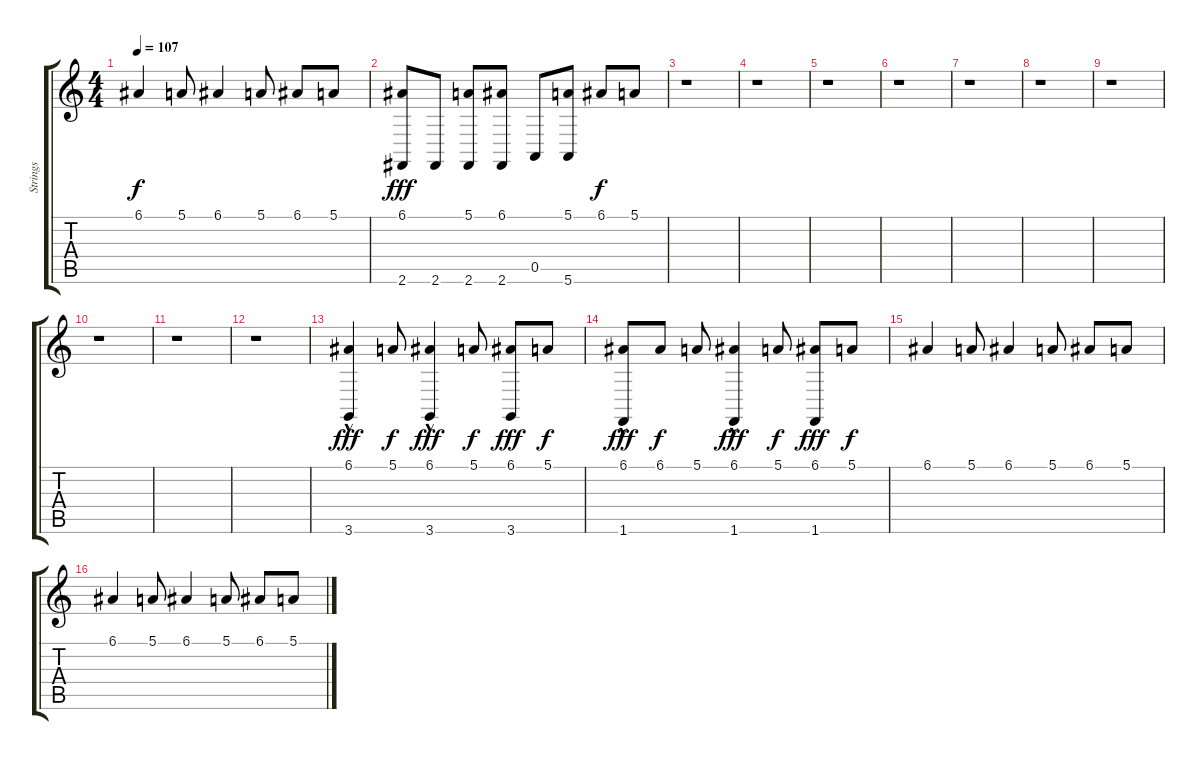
\track ("Strings" "Strings") {instrument stringensemble2}
\staff {score tabs}
\tuning (E4 B3 G3 D3 A2 E2) {hide}
\ts (4 4)
\tempo 107
\clef g2
\ks c
6.1.4{dy f} 5.1.8 6.1.4 5.1.8 6.1.8 5.1.8 |
(6.1 2.6).8{dy fff} 2.6.8 (5.1 2.6).8 (6.1 2.6).8 0.5.8 (5.1 5.6).8 6.1.8{dy f} 5.1.8 |
r.1 |
r.1 |
r.1 |
r.1 |
r.1 |
r.1 |
r.1 |
r.1 |
r.1 |
r.1 |
(6.1 3.6{hac}).4{dy fff volume 12 balance 8} 5.1.8{dy f} (6.1 3.6{hac}).4{dy fff} 5.1.8{dy f} (6.1 3.6).8{dy fff} 5.1.8{dy f} |
(6.1 1.6{hac}).8{dy fff} 6.1.8{dy f} 5.1.8 (6.1 1.6{hac}).4{dy fff} 5.1.8{dy f} (6.1 1.6).8{dy fff} 5.1.8{dy f} |
6.1.4 5.1.8 6.1.4 5.1.8 6.1.8 5.1.8 |
6.1.4 5.1.8 6.1.4 5.1.8 6.1.8 5.1.8
